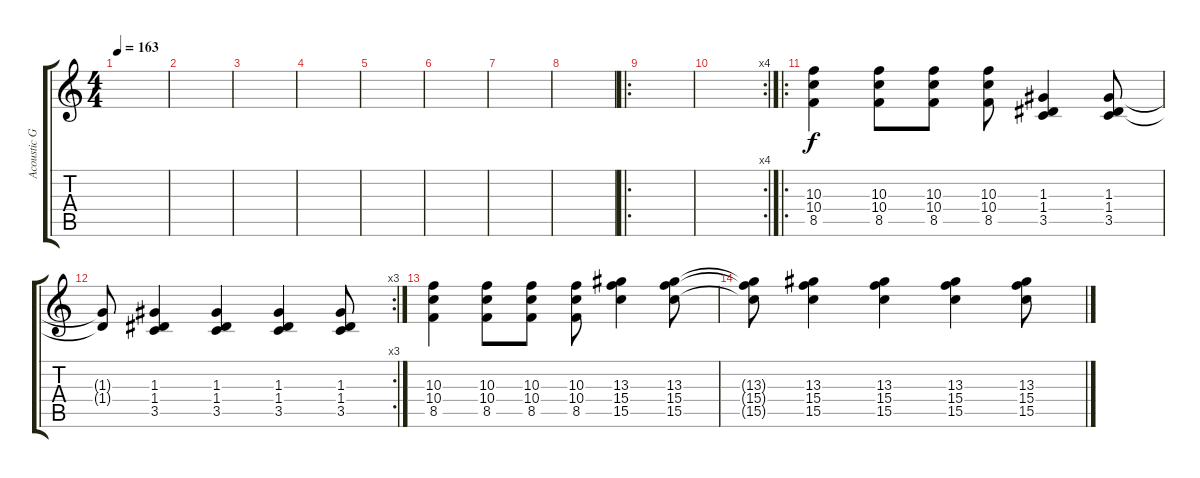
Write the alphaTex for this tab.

\track ("Acoustic Guitar" "Acoustic G") {instrument acousticguitarsteel}
\staff {score tabs}
\tuning (E4 B3 G3 D3 A2 E2) {hide}
\ts (4 4)
\tempo 163
\clef g2
\ks c
|
|
|
|
|
|
|
|
\ro
|
\rc 4
|
\ro
(10.3 10.4 8.5).4 (10.3 10.4 8.5).8 (10.3 10.4 8.5).8 (10.3 10.4 8.5).8 (1.3 1.4 3.5).4 (1.3 1.4 3.5).8 |
\rc 3
(1.3{t} 1.4{t}).8 (1.3 1.4 3.5).4 (1.3 1.4 3.5).4 (1.3 1.4 3.5).4 (1.3 1.4 3.5).8 |
(10.3 10.4 8.5).4 (10.3 10.4 8.5).8 (10.3 10.4 8.5).8 (10.3 10.4 8.5).8 (13.3 15.4 15.5).4 (13.3 15.4 15.5).8 |
(13.3{t} 15.4{t} 15.5{t}).8 (13.3 15.4 15.5).4 (13.3 15.4 15.5).4 (13.3 15.4 15.5).4 (13.3 15.4 15.5).8
